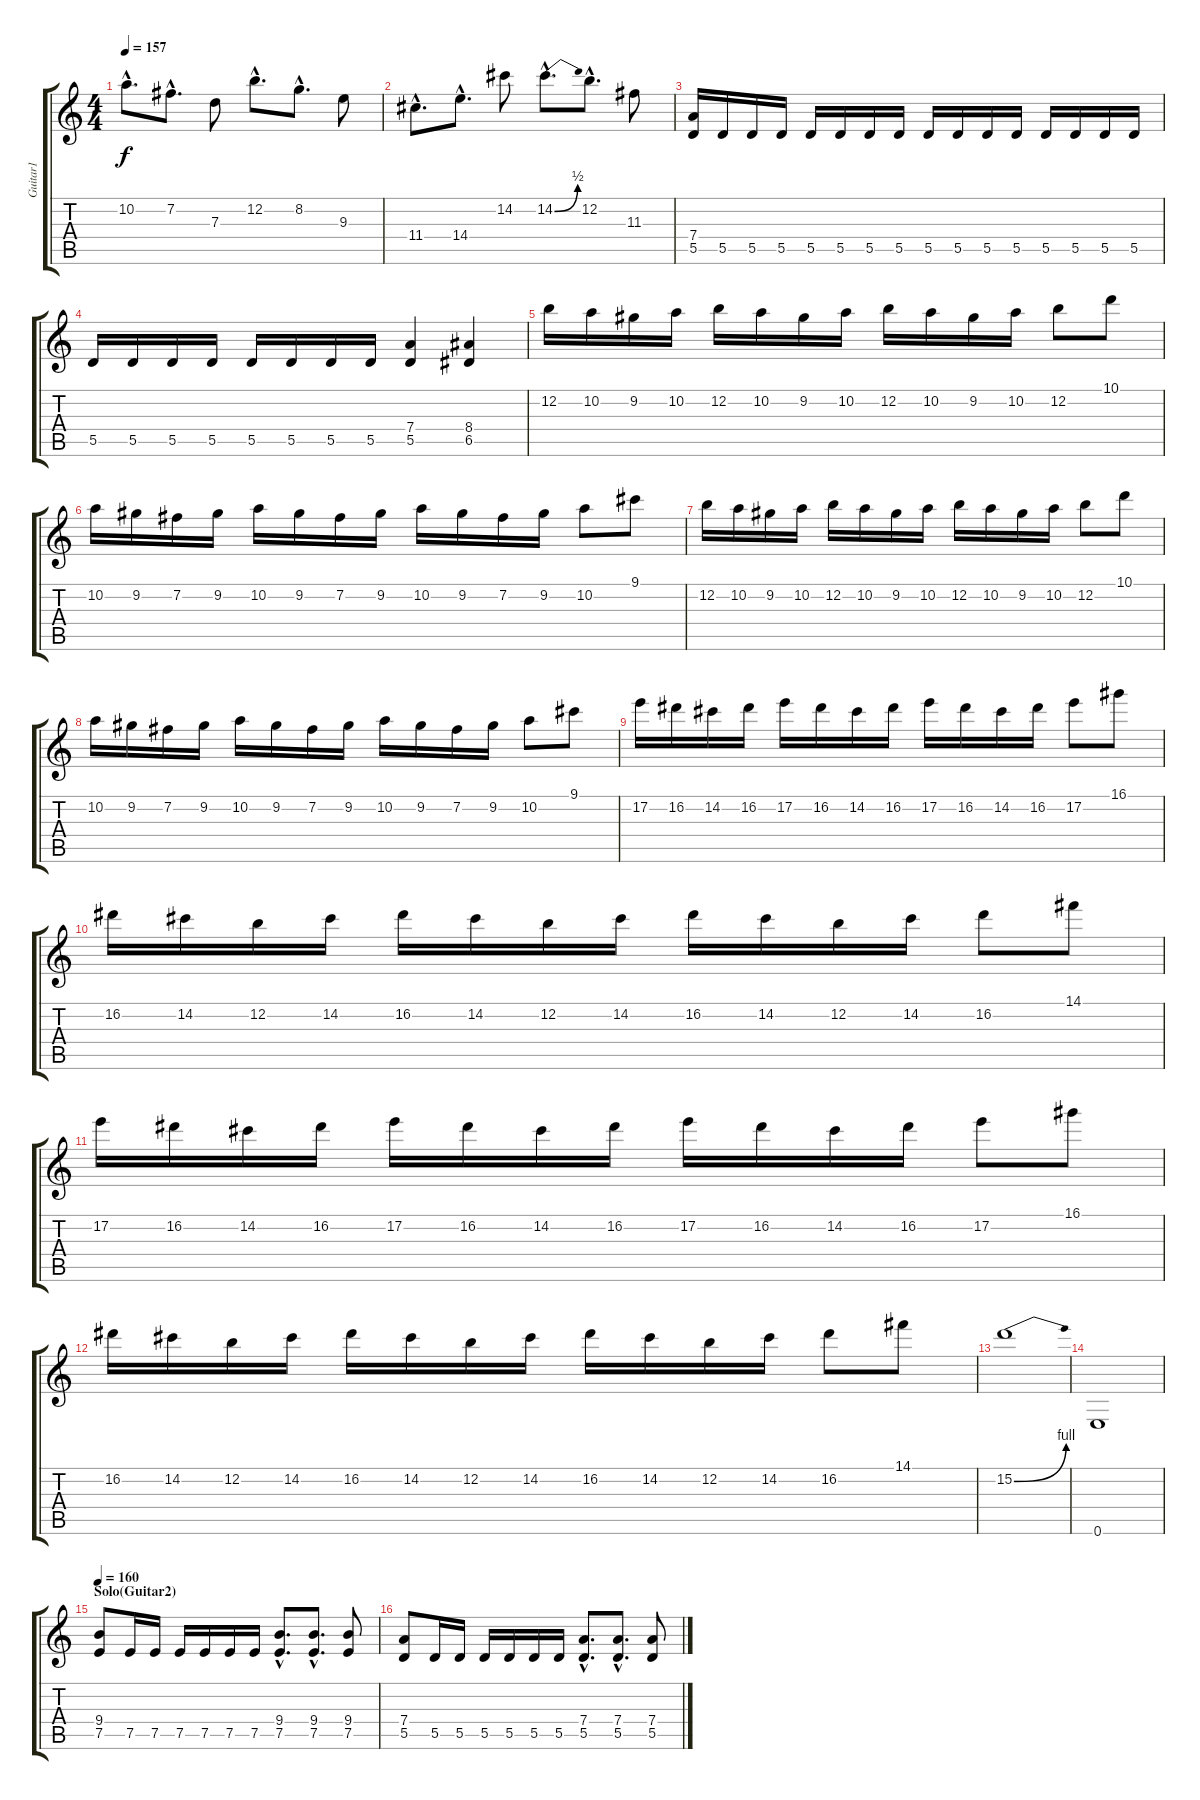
\track ("Guitar1" "Guitar1") {instrument distortionguitar}
\staff {score tabs}
\tuning (E4 B3 G3 D3 A2 E2) {hide}
\ts (4 4)
\tempo 157
\clef g2
\ks c
10.2{hac}.8{d dy f} 7.2{hac}.8{d} 7.3.8 12.2{hac}.8{d} 8.2{hac}.8{d} 9.3.8 |
11.4{hac}.8{d} 14.4{hac}.8{d} 14.2.8 14.2{be (bend 0 0 60 2) hac}.8{d} 12.2{hac}.8{d} 11.3.8 |
(7.4 5.5).16 5.5.16 5.5.16 5.5.16 5.5.16 5.5.16 5.5.16 5.5.16 5.5.16 5.5.16 5.5.16 5.5.16 5.5.16 5.5.16 5.5.16 5.5.16 |
5.5.16 5.5.16 5.5.16 5.5.16 5.5.16 5.5.16 5.5.16 5.5.16 (7.4 5.5).4 (8.4 6.5).4 |
12.2.16 10.2.16 9.2.16 10.2.16 12.2.16 10.2.16 9.2.16 10.2.16 12.2.16 10.2.16 9.2.16 10.2.16 12.2.8 10.1.8 |
10.2.16 9.2.16 7.2.16 9.2.16 10.2.16 9.2.16 7.2.16 9.2.16 10.2.16 9.2.16 7.2.16 9.2.16 10.2.8 9.1.8 |
12.2.16 10.2.16 9.2.16 10.2.16 12.2.16 10.2.16 9.2.16 10.2.16 12.2.16 10.2.16 9.2.16 10.2.16 12.2.8 10.1.8 |
10.2.16 9.2.16 7.2.16 9.2.16 10.2.16 9.2.16 7.2.16 9.2.16 10.2.16 9.2.16 7.2.16 9.2.16 10.2.8 9.1.8 |
17.2.16 16.2.16 14.2.16 16.2.16 17.2.16 16.2.16 14.2.16 16.2.16 17.2.16 16.2.16 14.2.16 16.2.16 17.2.8 16.1.8 |
16.2.16 14.2.16 12.2.16 14.2.16 16.2.16 14.2.16 12.2.16 14.2.16 16.2.16 14.2.16 12.2.16 14.2.16 16.2.8 14.1.8 |
17.2.16 16.2.16 14.2.16 16.2.16 17.2.16 16.2.16 14.2.16 16.2.16 17.2.16 16.2.16 14.2.16 16.2.16 17.2.8 16.1.8 |
16.2.16 14.2.16 12.2.16 14.2.16 16.2.16 14.2.16 12.2.16 14.2.16 16.2.16 14.2.16 12.2.16 14.2.16 16.2.8 14.1.8 |
15.2{be (bend 0 0 60 4)}.1 |
0.6.1 |
\section ("" "Solo(Guitar2)")
\tempo 160
(9.4 7.5).8 7.5.16 7.5.16 7.5.16 7.5.16 7.5.16 7.5.16 (9.4{hac} 7.5{hac}).8{d} (9.4{hac} 7.5{hac}).8{d} (9.4 7.5).8 |
(7.4 5.5).8 5.5.16 5.5.16 5.5.16 5.5.16 5.5.16 5.5.16 (7.4{hac} 5.5{hac}).8{d} (7.4{hac} 5.5{hac}).8{d} (7.4 5.5).8
